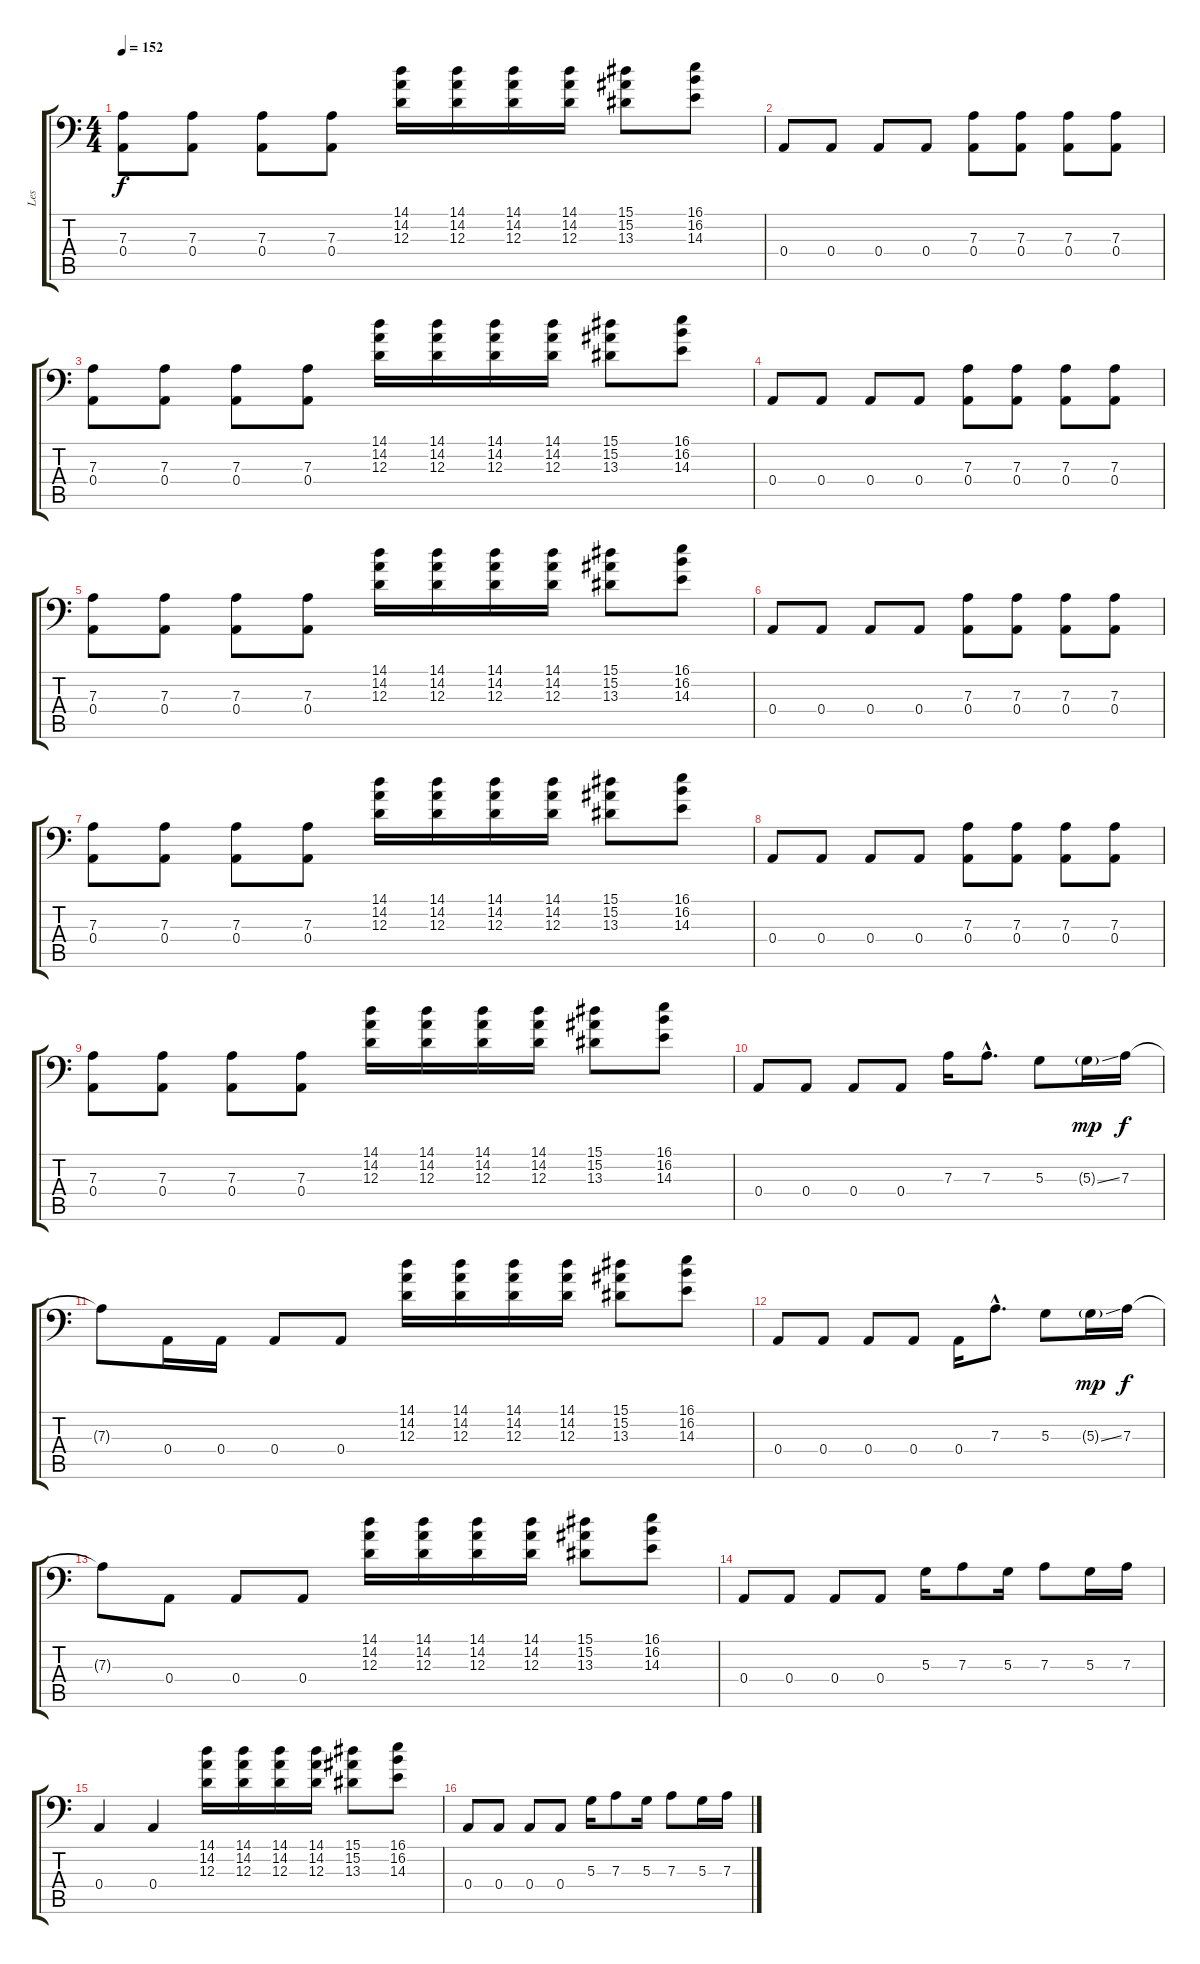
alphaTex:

\track ("Les" "Les") {instrument electricbassfinger}
\staff {score tabs}
\tuning (C3 G2 D2 A1 E1 B0) {hide}
\ts (4 4)
\tempo 152
\clef f4
\ks c
(7.3 0.4).8{dy f} (7.3 0.4).8 (7.3 0.4).8 (7.3 0.4).8 (14.1 14.2 12.3).16 (14.1 14.2 12.3).16 (14.1 14.2 12.3).16 (14.1 14.2 12.3).16 (15.1 15.2 13.3).8 (16.1 16.2 14.3).8 |
0.4.8 0.4.8 0.4.8 0.4.8 (7.3 0.4).8 (7.3 0.4).8 (7.3 0.4).8 (7.3 0.4).8 |
(7.3 0.4).8 (7.3 0.4).8 (7.3 0.4).8 (7.3 0.4).8 (14.1 14.2 12.3).16 (14.1 14.2 12.3).16 (14.1 14.2 12.3).16 (14.1 14.2 12.3).16 (15.1 15.2 13.3).8 (16.1 16.2 14.3).8 |
0.4.8 0.4.8 0.4.8 0.4.8 (7.3 0.4).8 (7.3 0.4).8 (7.3 0.4).8 (7.3 0.4).8 |
(7.3 0.4).8 (7.3 0.4).8 (7.3 0.4).8 (7.3 0.4).8 (14.1 14.2 12.3).16 (14.1 14.2 12.3).16 (14.1 14.2 12.3).16 (14.1 14.2 12.3).16 (15.1 15.2 13.3).8 (16.1 16.2 14.3).8 |
0.4.8 0.4.8 0.4.8 0.4.8 (7.3 0.4).8 (7.3 0.4).8 (7.3 0.4).8 (7.3 0.4).8 |
(7.3 0.4).8 (7.3 0.4).8 (7.3 0.4).8 (7.3 0.4).8 (14.1 14.2 12.3).16 (14.1 14.2 12.3).16 (14.1 14.2 12.3).16 (14.1 14.2 12.3).16 (15.1 15.2 13.3).8 (16.1 16.2 14.3).8 |
0.4.8 0.4.8 0.4.8 0.4.8 (7.3 0.4).8 (7.3 0.4).8 (7.3 0.4).8 (7.3 0.4).8 |
(7.3 0.4).8 (7.3 0.4).8 (7.3 0.4).8 (7.3 0.4).8 (14.1 14.2 12.3).16 (14.1 14.2 12.3).16 (14.1 14.2 12.3).16 (14.1 14.2 12.3).16 (15.1 15.2 13.3).8 (16.1 16.2 14.3).8 |
0.4.8 0.4.8 0.4.8 0.4.8 7.3.16 7.3{hac}.8{d} 5.3.8 5.3{ss g}.16{dy mp} 7.3.16{dy f} |
7.3{t}.8 0.4.16 0.4.16 0.4.8 0.4.8 (14.1 14.2 12.3).16 (14.1 14.2 12.3).16 (14.1 14.2 12.3).16 (14.1 14.2 12.3).16 (15.1 15.2 13.3).8 (16.1 16.2 14.3).8 |
0.4.8 0.4.8 0.4.8 0.4.8 0.4.16 7.3{hac}.8{d} 5.3.8 5.3{ss g}.16{dy mp} 7.3.16{dy f} |
7.3{t}.8 0.4.8 0.4.8 0.4.8 (14.1 14.2 12.3).16 (14.1 14.2 12.3).16 (14.1 14.2 12.3).16 (14.1 14.2 12.3).16 (15.1 15.2 13.3).8 (16.1 16.2 14.3).8 |
0.4.8 0.4.8 0.4.8 0.4.8 5.3.16 7.3.8 5.3.16 7.3.8 5.3.16 7.3.16 |
0.4.4 0.4.4 (14.1 14.2 12.3).16 (14.1 14.2 12.3).16 (14.1 14.2 12.3).16 (14.1 14.2 12.3).16 (15.1 15.2 13.3).8 (16.1 16.2 14.3).8 |
0.4.8 0.4.8 0.4.8 0.4.8 5.3.16 7.3.8 5.3.16 7.3.8 5.3.16 7.3.16
